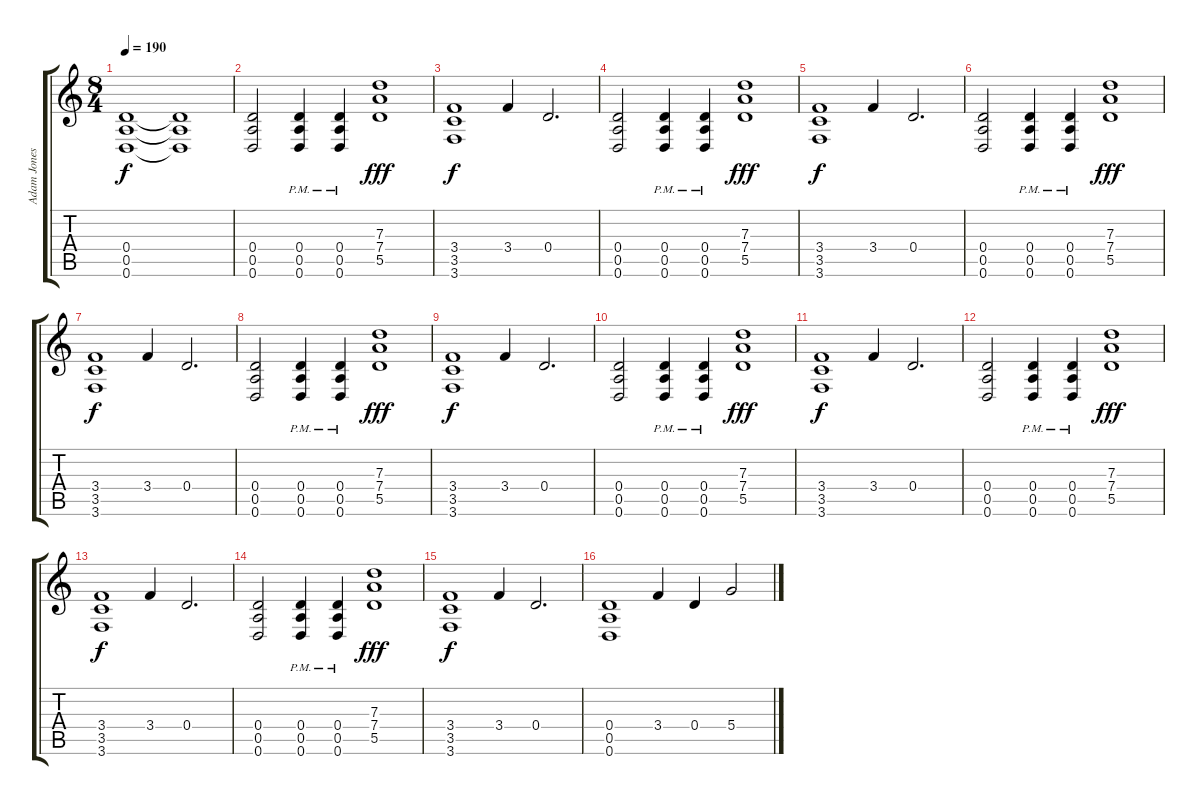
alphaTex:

\track ("Adam Jones" "Adam Jones") {instrument overdrivenguitar}
\staff {score tabs}
\tuning (E4 B3 G3 D3 A2 D2) {hide}
\ts (8 4)
\tempo 190
\clef g2
\ks c
(0.4 0.5 0.6).1{dy f} (0.4{t} 0.5{t} 0.6{t}).1 |
(0.4 0.5 0.6).2 (0.4{pm} 0.5{pm} 0.6{pm}).4 (0.4{pm} 0.5{pm} 0.6{pm}).4 (7.3 7.4 5.5).1{dy fff} |
(3.4 3.5 3.6).1{dy f} 3.4.4 0.4.2{d} |
(0.4 0.5 0.6).2 (0.4{pm} 0.5{pm} 0.6{pm}).4 (0.4{pm} 0.5{pm} 0.6{pm}).4 (7.3 7.4 5.5).1{dy fff} |
(3.4 3.5 3.6).1{dy f} 3.4.4 0.4.2{d} |
(0.4 0.5 0.6).2 (0.4{pm} 0.5{pm} 0.6{pm}).4 (0.4{pm} 0.5{pm} 0.6{pm}).4 (7.3 7.4 5.5).1{dy fff} |
(3.4 3.5 3.6).1{dy f} 3.4.4 0.4.2{d} |
(0.4 0.5 0.6).2 (0.4{pm} 0.5{pm} 0.6{pm}).4 (0.4{pm} 0.5{pm} 0.6{pm}).4 (7.3 7.4 5.5).1{dy fff} |
(3.4 3.5 3.6).1{dy f} 3.4.4 0.4.2{d} |
(0.4 0.5 0.6).2 (0.4{pm} 0.5{pm} 0.6{pm}).4 (0.4{pm} 0.5{pm} 0.6{pm}).4 (7.3 7.4 5.5).1{dy fff} |
(3.4 3.5 3.6).1{dy f} 3.4.4 0.4.2{d} |
(0.4 0.5 0.6).2 (0.4{pm} 0.5{pm} 0.6{pm}).4 (0.4{pm} 0.5{pm} 0.6{pm}).4 (7.3 7.4 5.5).1{dy fff} |
(3.4 3.5 3.6).1{dy f} 3.4.4 0.4.2{d} |
(0.4 0.5 0.6).2 (0.4{pm} 0.5{pm} 0.6{pm}).4 (0.4{pm} 0.5{pm} 0.6{pm}).4 (7.3 7.4 5.5).1{dy fff} |
(3.4 3.5 3.6).1{dy f} 3.4.4 0.4.2{d} |
(0.4 0.5 0.6).1 3.4.4 0.4.4 5.4.2
